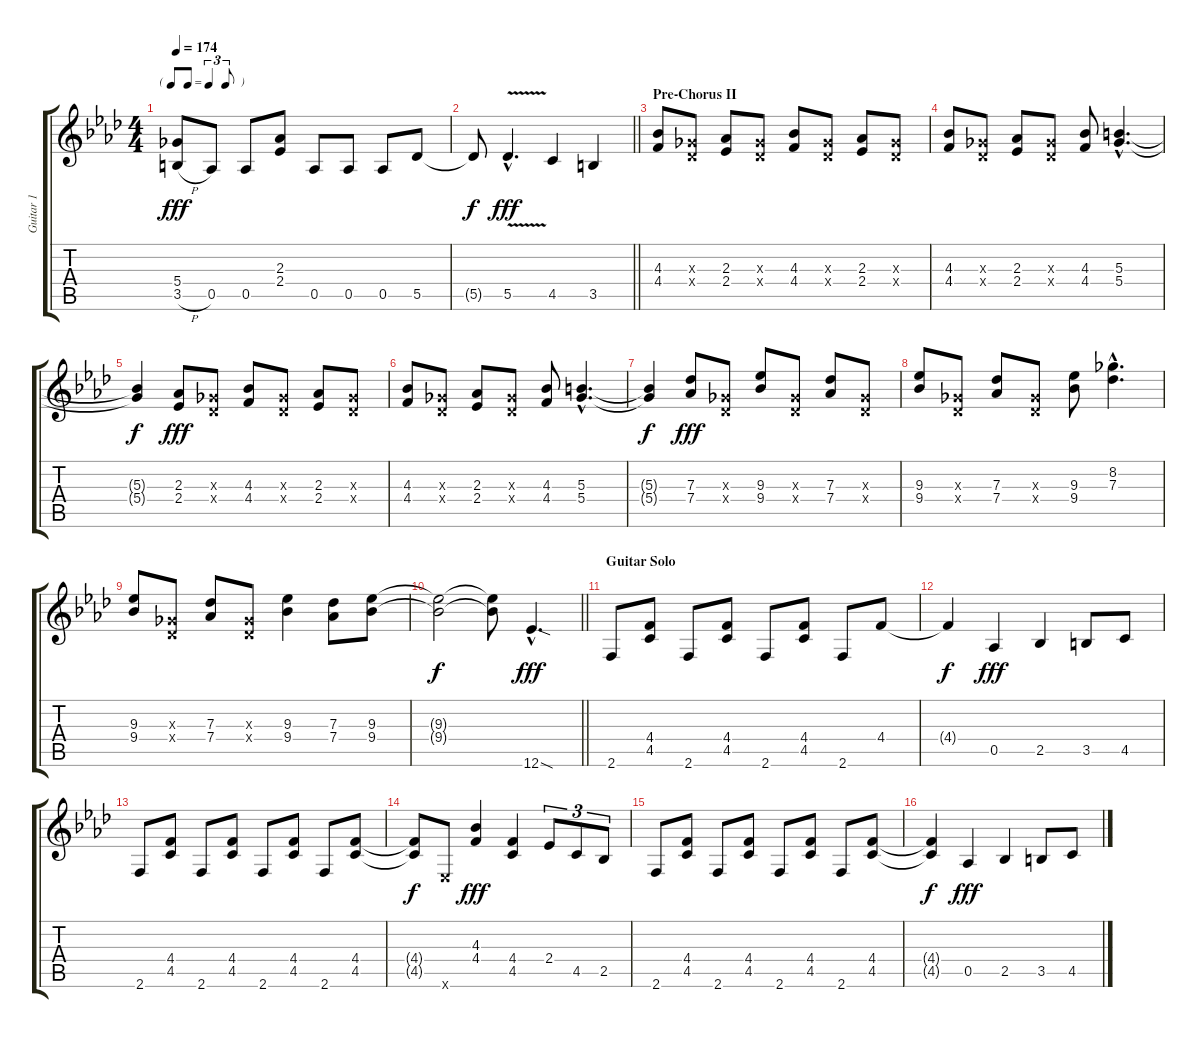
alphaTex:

\track ("Guitar 1" "Guitar 1") {instrument distortionguitar}
\staff {score tabs}
\tuning (Eb4 Bb3 Gb3 Db3 Ab2 Eb2) {hide}
\ts (4 4)
\tf triplet8th
\tempo 174
\clef g2
\ks ab
(5.4 3.5{h}).8{dy fff} 0.5.8 0.5.8 (2.3 2.4).8 0.5.8 0.5.8 0.5.8 5.5.8 |
\barLineRight lightlight
5.5{t}.8{dy f} 5.5{v hac}.4{d dy fff} 4.5.4 3.5.4 |
\section ("" "Pre-Chorus II")
(4.3 4.4).8 (0.3{x} 0.4{x}).8 (2.3 2.4).8 (0.3{x} 0.4{x}).8 (4.3 4.4).8 (0.3{x} 0.4{x}).8 (2.3 2.4).8 (0.3{x} 0.4{x}).8 |
(4.3 4.4).8 (0.3{x} 0.4{x}).8 (2.3 2.4).8 (0.3{x} 0.4{x}).8 (4.3 4.4).8 (5.3{hac} 5.4{hac}).4{d} |
(5.3{t} 5.4{t}).4{dy f} (2.3 2.4).8{dy fff} (0.3{x} 0.4{x}).8 (4.3 4.4).8 (0.3{x} 0.4{x}).8 (2.3 2.4).8 (0.3{x} 0.4{x}).8 |
(4.3 4.4).8 (0.3{x} 0.4{x}).8 (2.3 2.4).8 (0.3{x} 0.4{x}).8 (4.3 4.4).8 (5.3{hac} 5.4{hac}).4{d} |
(5.3{t} 5.4{t}).4{dy f} (7.3 7.4).8{dy fff} (0.3{x} 0.4{x}).8 (9.3 9.4).8 (0.3{x} 0.4{x}).8 (7.3 7.4).8 (0.3{x} 0.4{x}).8 |
(9.3 9.4).8 (0.3{x} 0.4{x}).8 (7.3 7.4).8 (0.3{x} 0.4{x}).8 (9.3 9.4).8 (8.2{hac} 7.3{hac}).4{d} |
(9.3 9.4).8 (0.3{x} 0.4{x}).8 (7.3 7.4).8 (0.3{x} 0.4{x}).8 (9.3 9.4).4 (7.3 7.4).8 (9.3 9.4).8 |
\barLineRight lightlight
(9.3{t} 9.4{t}).2{dy f} (9.3{t} 9.4{t}).8 12.6{sod hac}.4{d dy fff} |
\section ("" "Guitar Solo")
2.6.8 (4.4 4.5).8 2.6.8 (4.4 4.5).8 2.6.8 (4.4 4.5).8 2.6.8 4.4.8 |
4.4{t}.4{dy f} 0.5.4{dy fff} 2.5.4 3.5.8 4.5.8 |
2.6.8 (4.4 4.5).8 2.6.8 (4.4 4.5).8 2.6.8 (4.4 4.5).8 2.6.8 (4.4 4.5).8 |
(4.4{t} 4.5{t}).8{dy f} 0.6{x}.8 (4.3 4.4).4{dy fff} (4.4 4.5).4 2.4.8{tu (3 2)} 4.5.8{tu (3 2)} 2.5.8{tu (3 2)} |
2.6.8 (4.4 4.5).8 2.6.8 (4.4 4.5).8 2.6.8 (4.4 4.5).8 2.6.8 (4.4 4.5).8 |
(4.4{t} 4.5{t}).4{dy f} 0.5.4{dy fff} 2.5.4 3.5.8 4.5.8
